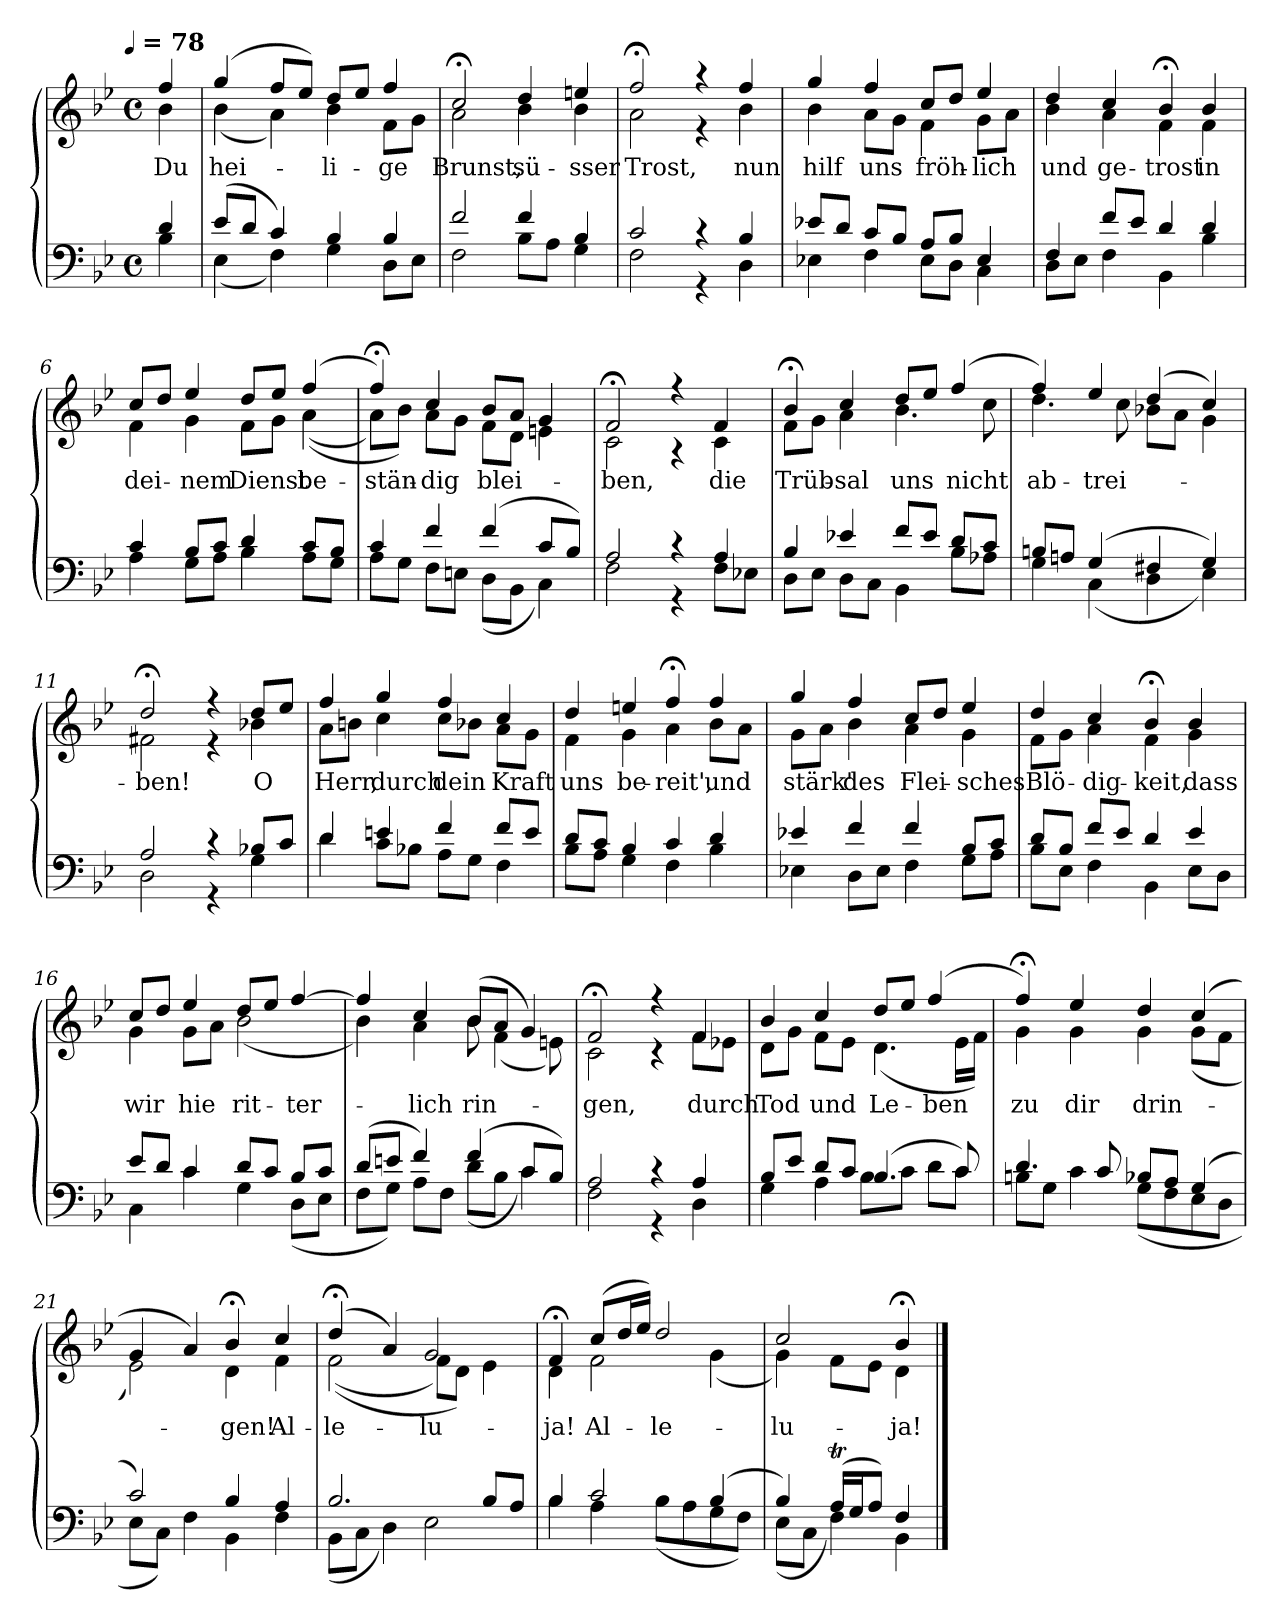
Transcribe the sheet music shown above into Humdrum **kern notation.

**kern	**kern	**text	**dynam
*part1	*part1	*part1	*part1
*staff2	*staff1	*staff1	*staff1/2
*clefF4	*clefG2	*	*
*k[b-e-]	*k[b-e-]	*	*
!!LO:TX:omd:t=[quarter] = 78
*M4/4	*M4/4	*	*
*met(c)	*met(c)	*	*
*MM78	*MM78	*	*
=	=	=	=
*^	*^	*	*
4d	4B-	4ff	4b-	Du	.
=1	=1	=1	=1	=1	=1
(8e-L	(4E-	(4gg	(4b-	hei-	.
8dJ	.	.	.	.	.
4c)	4F)	8ffL	4a)	.	.
.	.	8ee-J)	.	.	.
4B-	4G	8ddL	4b-	-li-	.
.	.	8ee-J	.	.	.
4B-	8DL	4ff	8fL	-ge	.
.	8E-J	.	8gJ	.	.
=2	=2	=2	=2	=2	=2
2f	2F	2cc;<	2a	Brunst,	.
4f	8B-L	4dd	4b-	sü-	.
.	8AJ	.	.	.	.
4B-	4G	4een	4b-	-sser	.
=3	=3	=3	=3	=3	=3
2c	2F	2ff;<	2a	Trost,	.
4r	4r	4r	4r	.	.
4B-	4D	4ff	4b-	nun	.
=4	=4	=4	=4	=4	=4
8e-XL	4E-X	4gg	4b-	hilf	.
8dJ	.	.	.	.	.
8cL	4F	4ff	8aL	uns	.
8B-J	.	.	8gJ	.	.
8AL	8E-L	8ccL	4f	fröh-	.
8B-J	8DJ	8ddJ	.	.	.
4E-	4C	4ee-	8gL	-lich	.
.	.	.	8aJ	.	.
!!LO:LB:g=z	!!
=5	=5	=5	=5	=5	=5
*	*	*MM76	*	*	*
4F	8DL	4dd	4b-	und	.
.	8E-J	.	.	.	.
8fL	4F	4cc	4a	ge-	♩ = 75
8e-J	.	.	.	.	.
4d	4BB-	4b-;<	4f	-trost	.
4d	4B-	4b-	4f	in	♩ = 78
=6	=6	=6	=6	=6	=6
*	*	*MM79	*	*	*
4c	4A	8ccL	4f	dei-	.
.	.	8ddJ	.	.	.
8B-L	8GL	4ee-	4g	-nem	.
8cJ	8AJ	.	.	.	.
4d	4B-	8ddL	8fL	Dienst	♩ = 80
.	.	8ee-J	8gJ	.	.
8cL	8AL	(4ff	((4a	be-	♩ = 81
8B-J	8GJ	.	.	.	.
=7	=7	=7	=7	=7	=7
*	*	*MM79	*	*	*
4c	8AL	4ff;<)	8aL)	-stän-	.
.	8GJ	.	8b-J)	.	.
4f	8FL	4cc	8aL	-dig	.
.	8EnJ	.	8gJ	.	.
(4f	(8DL	8b-L	8fL	blei-	♩ = 78
.	8BB-J	8aJ	8dJ	.	.
8cL	4C)	4g	4en	.	♩ = 76
8B-J)	.	.	.	.	.
=8	=8	=8	=8	=8	=8
2A	2F	2f;<	2c	-ben,	.
4r	4r	4r	4r	.	.
4A	8FL	4f	4c	die	♩ = 78
.	8E-XJ	.	.	.	.
=9	=9	=9	=9	=9	=9
*	*	*MM79	*	*	*
4B-	8DL	4b-;<	8fL	Trüb-	.
.	8E-J	.	8gJ	.	.
4e-X	8DL	4cc	4a	-sal	.
.	8CJ	.	.	.	.
8fL	4BB-	8ddL	4.b-	uns	.
8e-J	.	8ee-J	.	.	.
8dL	8B-L	(4ff	.	nicht	♩ = 78
8cJ	8A-XJ	.	8cc	.	.
!!LO:LB:g=z	!!
=10	=10	=10	=10	=10	=10
8BnL	4G	4ff)	4.dd	ab-	.
8AnJ	.	.	.	.	.
(4G	(4C	4ee-	.	-trei-	.
.	.	.	8cc	.	.
4F#X	4D	(4dd	8b-XL	.	♩ = 76
.	.	.	8aJ	.	.
4G)	4E-)	4cc)	4g	.	♩ = 75
=11	=11	=11	=11	=11	=11
2A	2D	2dd;<	2f#X	-ben!	.
4r	4r	4r	4r	.	.
8B-XL	4G	8ddL	4b-X	O	♩ = 77
8cJ	.	8ee-J	.	.	.
=12	=12	=12	=12	=12	=12
4d	4d	4ff	8aL	Herr,	.
.	.	.	8bnJ	.	.
4en	8cL	4gg	4cc	durch	♩ = 78
.	8B-XJ	.	.	.	.
4f	8AL	4ff	8ccL	dein	.
.	8GJ	.	8b-XJ	.	.
8fL	4F	4cc	8aL	Kraft	.
8eJ	.	.	8gJ	.	.
=13	=13	=13	=13	=13	=13
*	*	*MM76	*	*	*
8dL	8B-L	4dd	4f	uns	.
8cJ	8AJ	.	.	.	.
4B-	4G	4een	4g	be-	♩ = 73
4c	4F	4ff;<	4a	-reit',	.
4d	4B-	4ff	8b-L	und	♩ = 77
.	.	.	8aJ	.	.
=14	=14	=14	=14	=14	=14
4e-X	4E-X	4gg	8gL	stärk'	.
.	.	.	8aJ	.	.
4f	8DL	4ff	4b-	des	.
.	8E-J	.	.	.	.
4f	4F	8ccL	4a	Flei-	♩ = 76
.	.	8ddJ	.	.	.
8B-L	8GL	4ee-	4g	-sches	.
8cJ	8AJ	.	.	.	.
!!LO:LB:g=z	!!
=15	=15	=15	=15	=15	=15
*	*	*MM75	*	*	*
8dL	8B-L	4dd	8fL	Blö-	.
8B-J	8E-J	.	8gJ	.	.
8fL	4F	4cc	4a	-dig-	.
8e-J	.	.	.	.	.
4d	4BB-	4b-;<	4f	-keit,	.
4e-	8E-L	4b-	4g	dass	♩ = 76
.	8DJ	.	.	.	.
=16	=16	=16	=16	=16	=16
8e-L	4C	8ccL	4g	wir	.
8dJ	.	8ddJ	.	.	.
4c	4c	4ee-	8gL	hie	.
.	.	.	8aJ	.	.
8dL	4G	8ddL	(2b-	rit-	♩ = 77
8cJ	.	8ee-J	.	.	.
8B-L	(8DL	[4ff	.	-ter-	.
8cJ	8E-J	.	.	.	.
=17	=17	=17	=17	=17	=17
*	*	*MM78	*	*	*
(8dL	8FL	4ff]	4b-)	.	.
8enJ	8GJ)	.	.	.	.
4f)	8AL	4cc	4a	-lich	.
.	8FJ	.	.	.	.
(4f	(8dL	(8b-L	8b-	rin-	♩ = 77
.	8B-J	8aJ	(4f	.	.
8cL	4c)	4g)	.	.	♩ = 75
8B-J)	.	.	8en)	.	.
=18	=18	=18	=18	=18	=18
*	*	*MM76	*	*	*
2A	2F	2f;<	2c	-gen,	.
4r	4r	4r	4r	.	.
4A	4D	4f	8fL	durch	♩ = 77
.	.	.	8e-XJ	.	.
=19	=19	=19	=19	=19	=19
8B-L	4G	4b-	8dL	Tod	.
8e-J	.	.	8gJ	.	.
8dL	4A	4cc	8fL	und	.
8cJ	.	.	8e-J	.	.
(4.B-	8B-L	8ddL	(4.d	Le-	.
.	8cJ	8ee-J	.	.	.
.	8dL	(4ff	.	-ben	♩ = 78
8c)	8cJ	.	16e-LL	.	.
.	.	.	16fJJ)	.	.
!!LO:LB:g=z	!!
=20	=20	=20	=20	=20	=20
4.d	8BnL	4ff;<)	4g	zu	.
.	8GJ	.	.	.	.
.	4c	4ee-	4g	dir	.
8c	.	.	.	.	.
8B-XL	(8GL	4dd	4g	drin-	♩ = 77
8AJ	8F	.	.	.	.
(4G	8E-	(4cc	(8gL	.	♩ = 76
.	8DJ	.	8fJ	.	.
=21	=21	=21	=21	=21	=21
*	*	*MM75	*	*	*
2c)	8E-L	4g	2e-)	.	.
.	8CJ)	.	.	.	.
.	4F	4a)	.	.	♩ = 71
4B-	4BB-	4b-;<	4d	-gen!	.
4A	4F	4cc	4f	Al-	♩ = 77
=22	=22	=22	=22	=22	=22
2.B-	(8BB-L	(4dd;<	((2f	-le-	.
.	8CJ	.	.	.	.
.	4D)	4a)	.	.	.
.	2E-	2g	8fL)	-lu-	♩ = 74
.	.	.	8dJ)	.	.
8B-L	.	.	4e-	.	.
8AJ	.	.	.	.	.
=23	=23	=23	=23	=23	=23
4B-	4B-	4f;<	4d	ja!	.
2c	4A	(8ccL	2f	Al-	♩ = 76
.	.	16ddL	.	.	.
.	.	16ee-JJ)	.	.	.
.	(8B-L	2dd	.	-le-	♩ = 75
.	8A	.	.	.	.
(4B-	8G	.	(4g	.	.
.	8FJ)	.	.	.	.
=24	=24	=24	=24	=24	=24
*	*	*MM73	*	*	*
4B-)	(8E-L	2cc	4g)	-lu-	.
.	8CJ	.	.	.	.
(16AtLL	4F)	.	8fL	.	.
16GJ	.	.	.	.	.
8AJ)	.	.	8e-J	.	.
4F	4BB-	4b-;<	4d	-ja!	.
*v	*v	*	*	*	*
*	*v	*v	*	*
==	==	==	==
*-	*-	*-	*-
